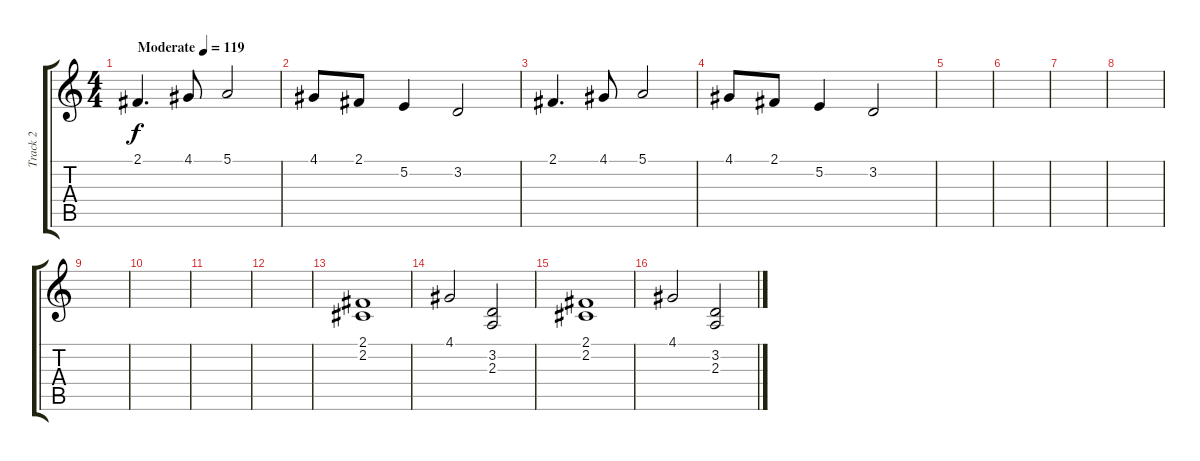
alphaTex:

\track ("Track 2" "Track 2") {instrument tremolostrings}
\staff {score tabs}
\tuning (E4 B3 G3 D3 A2 E2) {hide}
\ts (4 4)
\tempo (119 "Moderate")
\clef g2
\ks c
2.1.4{d dy f instrument tremolostrings} 4.1.8 5.1.2 |
4.1.8 2.1.8 5.2.4 3.2.2 |
2.1.4{d} 4.1.8 5.1.2 |
4.1.8 2.1.8 5.2.4 3.2.2 |
|
|
|
|
|
|
|
|
(2.1 2.2).1 |
4.1.2 (3.2 2.3).2 |
(2.1 2.2).1 |
4.1.2 (3.2 2.3).2
